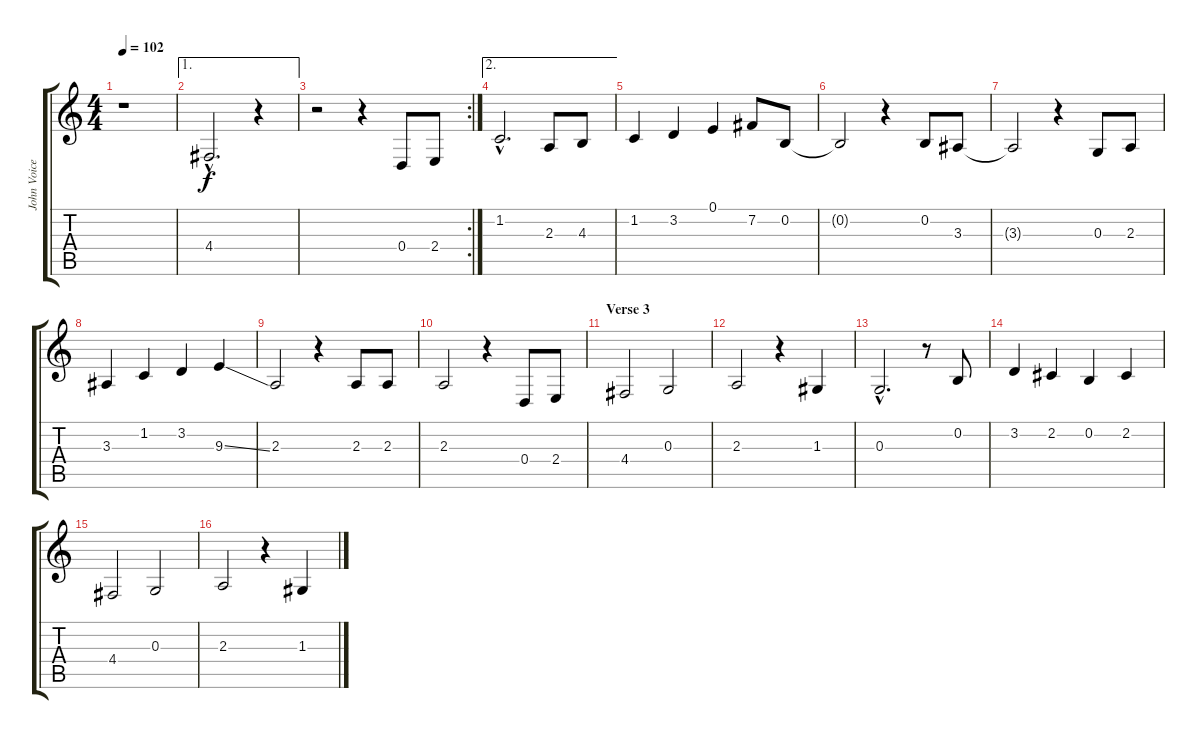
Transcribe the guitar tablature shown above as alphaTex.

\track ("John Voice" "John Voice") {instrument tenorsax}
\staff {score tabs}
\tuning (E4 B3 G3 D3 A2 E2) {hide}
\ts (4 4)
\tempo 102
\clef g2
\ks c
r.1{dy f} |
\ae 1
4.4{hac}.2{d} r.4 |
\rc 2
r.2 r.4 0.4.8 2.4.8 |
\ae 2
1.2{hac}.2{d} 2.3.8 4.3.8 |
1.2.4 3.2.4 0.1.4 7.2.8 0.2.8 |
0.2{t}.2 r.4 0.2.8 3.3.8 |
3.3{t}.2 r.4 0.3.8 2.3.8 |
3.3.4 1.2.4 3.2.4 9.3{ss}.4 |
2.3.2 r.4 2.3.8 2.3.8 |
2.3.2 r.4 0.4.8 2.4.8 |
\section ("" "Verse 3")
4.4.2 0.3.2 |
2.3.2 r.4 1.3.4 |
0.3{hac}.2{d} r.8 0.2.8 |
3.2.4 2.2.4 0.2.4 2.2.4 |
4.4.2 0.3.2 |
2.3.2 r.4 1.3.4
